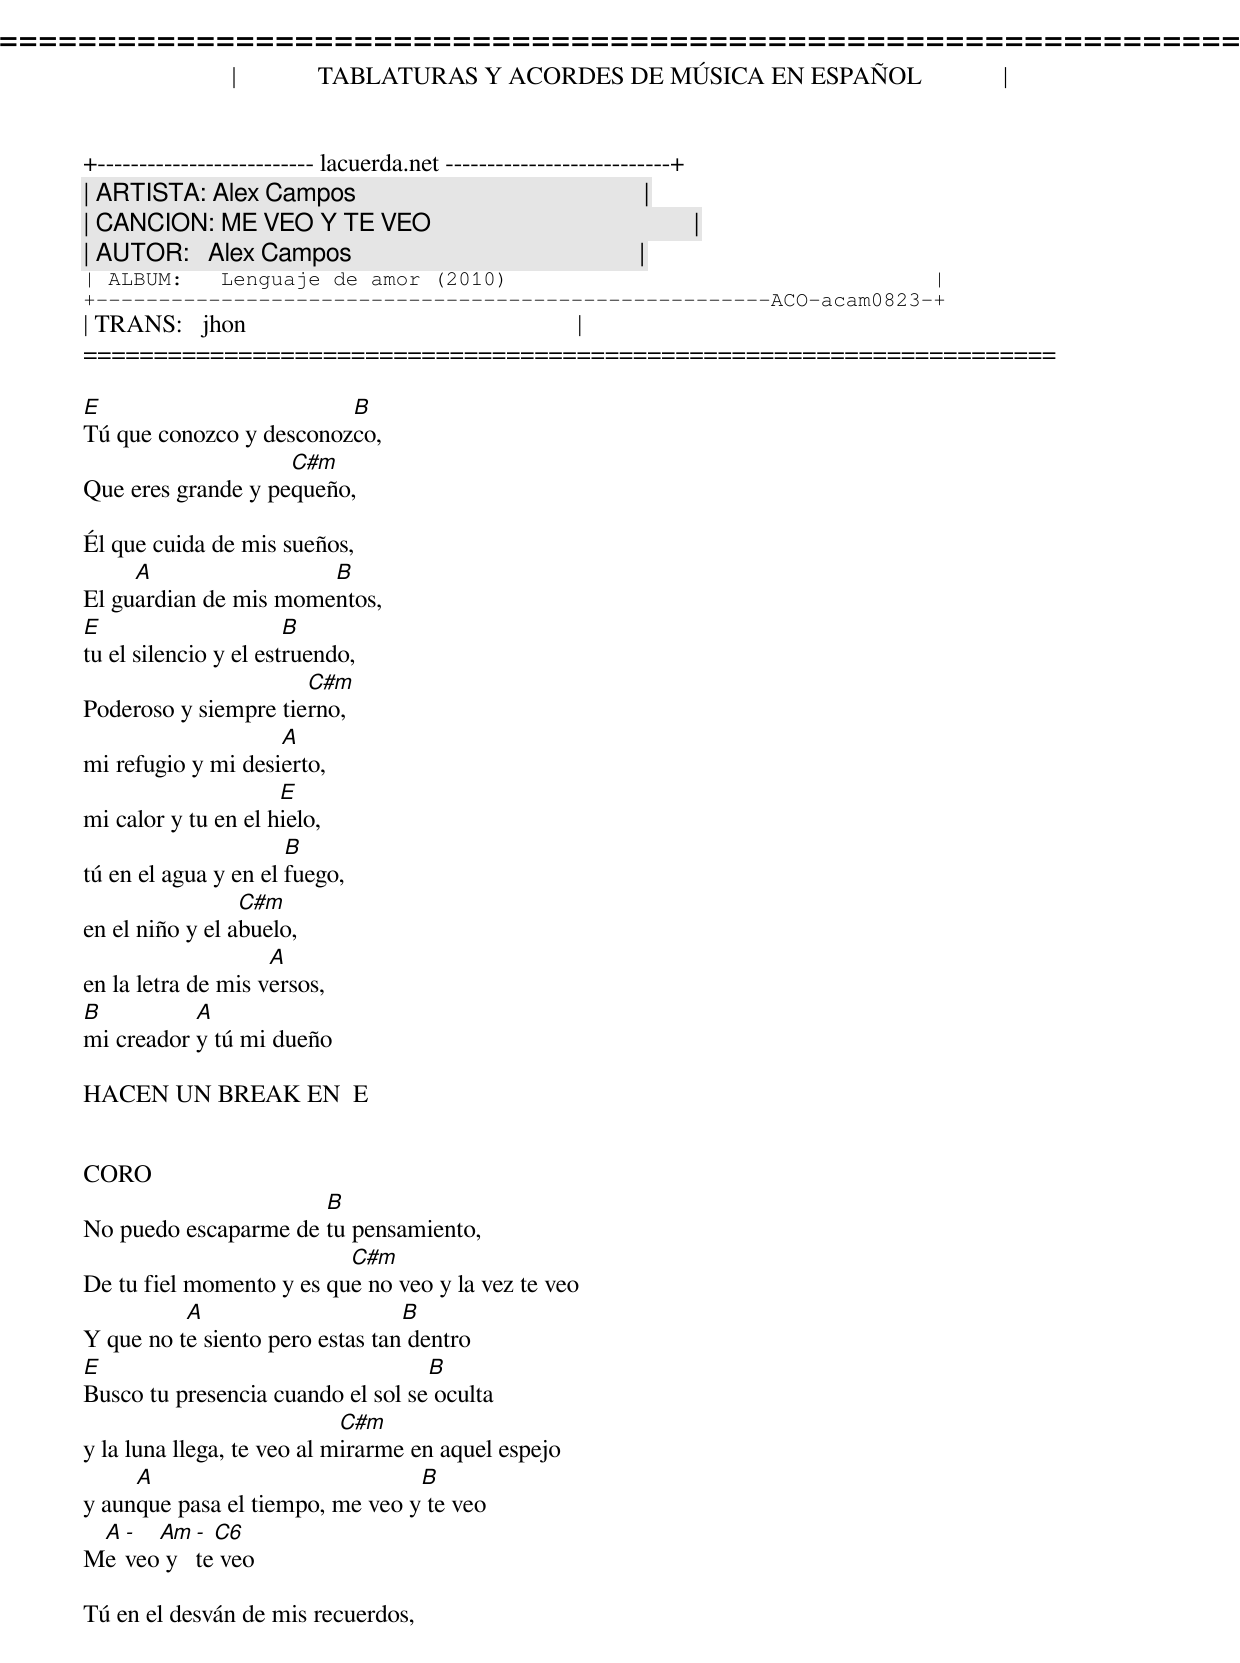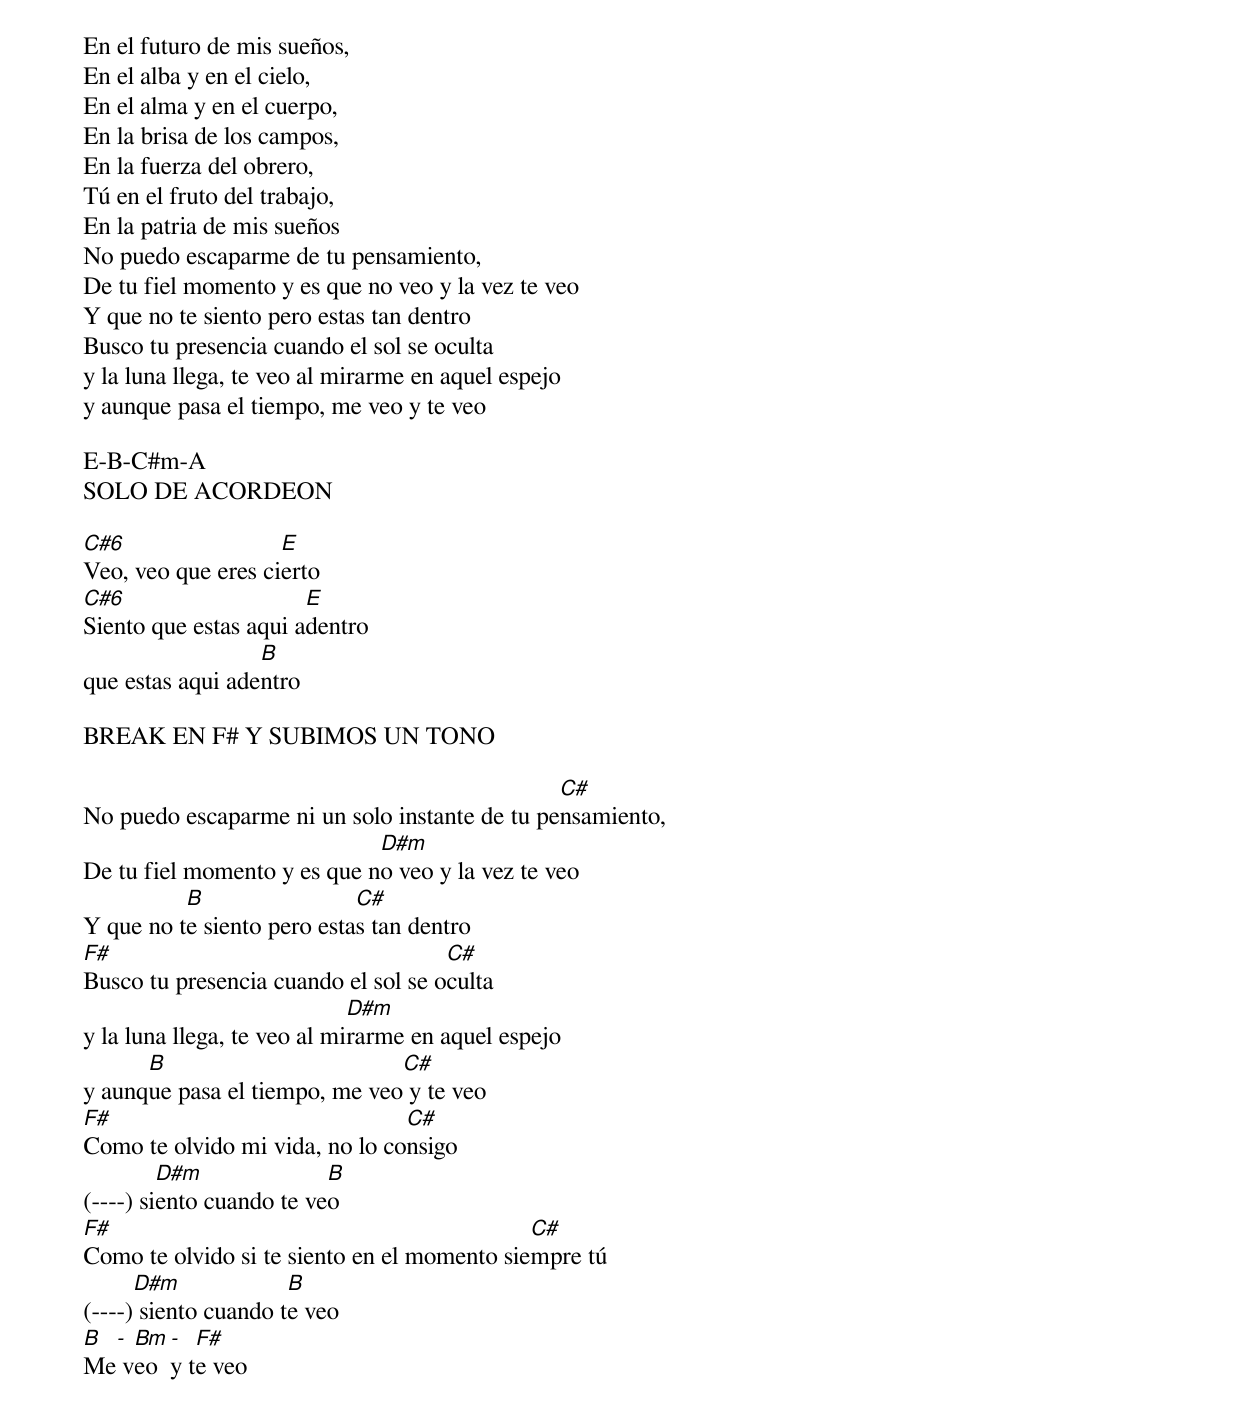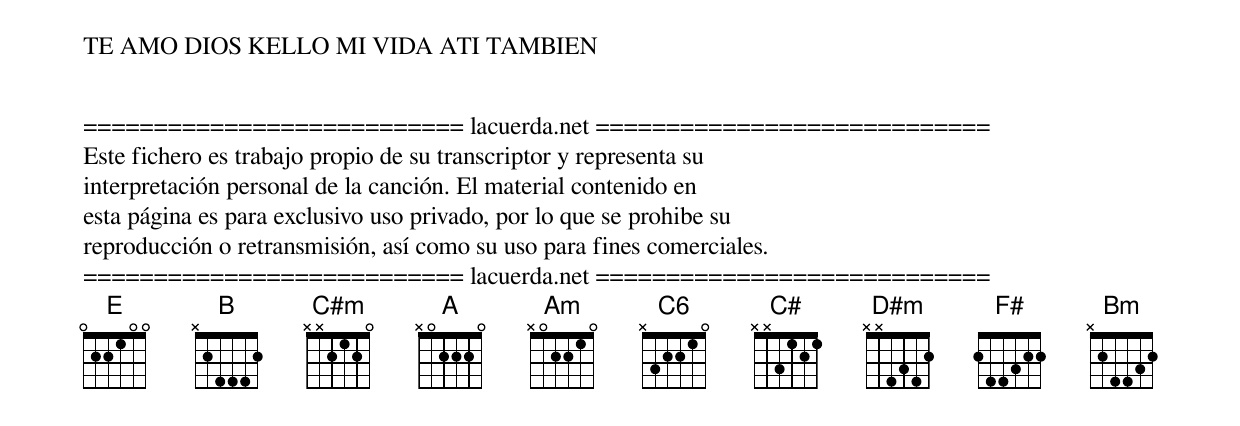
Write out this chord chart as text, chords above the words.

=====================================================================
|             TABLATURAS Y ACORDES DE MÚSICA EN ESPAÑOL             |
+-------------------------- lacuerda.net ---------------------------+
| ARTISTA: Alex Campos                                              |
| CANCION: ME VEO Y TE VEO                                          |
| AUTOR:   Alex Campos                                              |
| ALBUM:   Lenguaje de amor (2010)                                  |
+------------------------------------------------------ACO-acam0823-+
| TRANS:   jhon                                                     |
=====================================================================

E                        B
Tú que conozco y desconozco,
                    C#m
Que eres grande y pequeño,

Él que cuida de mis sueños,
     A                 B
El guardian de mis momentos,
E                      B
tu el silencio y el estruendo,
                      C#m
Poderoso y siempre tierno,
                    A
mi refugio y mi desierto,
                     E
mi calor y tu en el hielo,
                      B
tú en el agua y en el fuego,
                 C#m
en el niño y el abuelo,
                    A
en la letra de mis versos,
B          A
mi creador y tú mi dueño

HACEN UN BREAK EN  E


CORO
                      B
No puedo escaparme de tu pensamiento,
                          C#m
De tu fiel momento y es que no veo y la vez te veo
          A                      B
Y que no te siento pero estas tan dentro
E                                  B
Busco tu presencia cuando el sol se oculta
                            C#m
y la luna llega, te veo al mirarme en aquel espejo
     A                           B
y aunque pasa el tiempo, me veo y te veo
 A -  Am - C6
Me veo y te veo

Tú en el desván de mis recuerdos,
En el futuro de mis sueños,
En el alba y en el cielo,
En el alma y en el cuerpo,
En la brisa de los campos,
En la fuerza del obrero,
Tú en el fruto del trabajo,
En la patria de mis sueños
No puedo escaparme de tu pensamiento,
De tu fiel momento y es que no veo y la vez te veo
Y que no te siento pero estas tan dentro
Busco tu presencia cuando el sol se oculta
y la luna llega, te veo al mirarme en aquel espejo
y aunque pasa el tiempo, me veo y te veo

E-B-C#m-A
SOLO DE ACORDEON

C#6                 E
Veo, veo que eres cierto
C#6                    E
Siento que estas aqui adentro
                  B
que estas aqui adentro

BREAK EN F# Y SUBIMOS UN TONO

                                               C#
No puedo escaparme ni un solo instante de tu pensamiento,
                             D#m
De tu fiel momento y es que no veo y la vez te veo
          B                 C#
Y que no te siento pero estas tan dentro
F#                                   C#
Busco tu presencia cuando el sol se oculta
                             D#m
y la luna llega, te veo al mirarme en aquel espejo
      B                        C#
y aunque pasa el tiempo, me veo y te veo
F#                              C#
Como te olvido mi vida, no lo consigo
         D#m              B
(----) siento cuando te veo
F#                                           C#
Como te olvido si te siento en el momento siempre tú
      D#m             B
(----) siento cuando te veo
B - Bm -  F#
Me veo y te veo






TE AMO DIOS KELLO MI VIDA ATI TAMBIEN


=========================== lacuerda.net ============================
Este fichero es trabajo propio de su transcriptor y representa su
interpretación personal de la canción. El material contenido en
esta página es para exclusivo uso privado, por lo que se prohibe su
reproducción o retransmisión, así como su uso para fines comerciales.
=========================== lacuerda.net ============================
